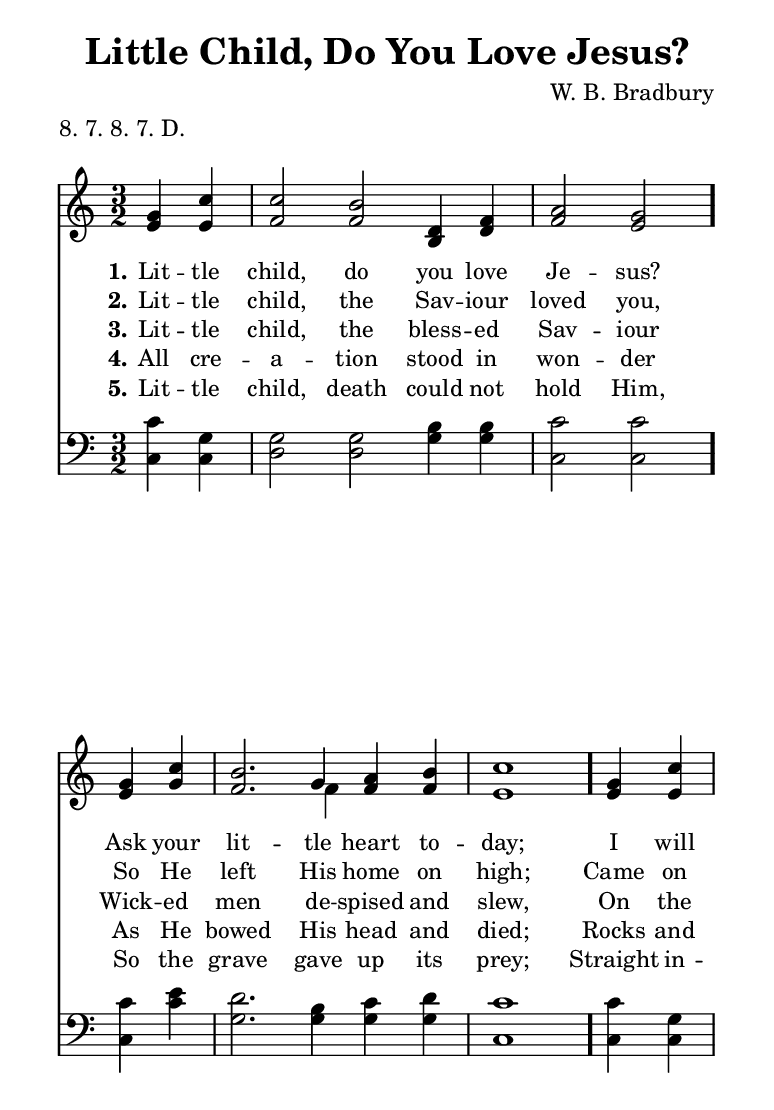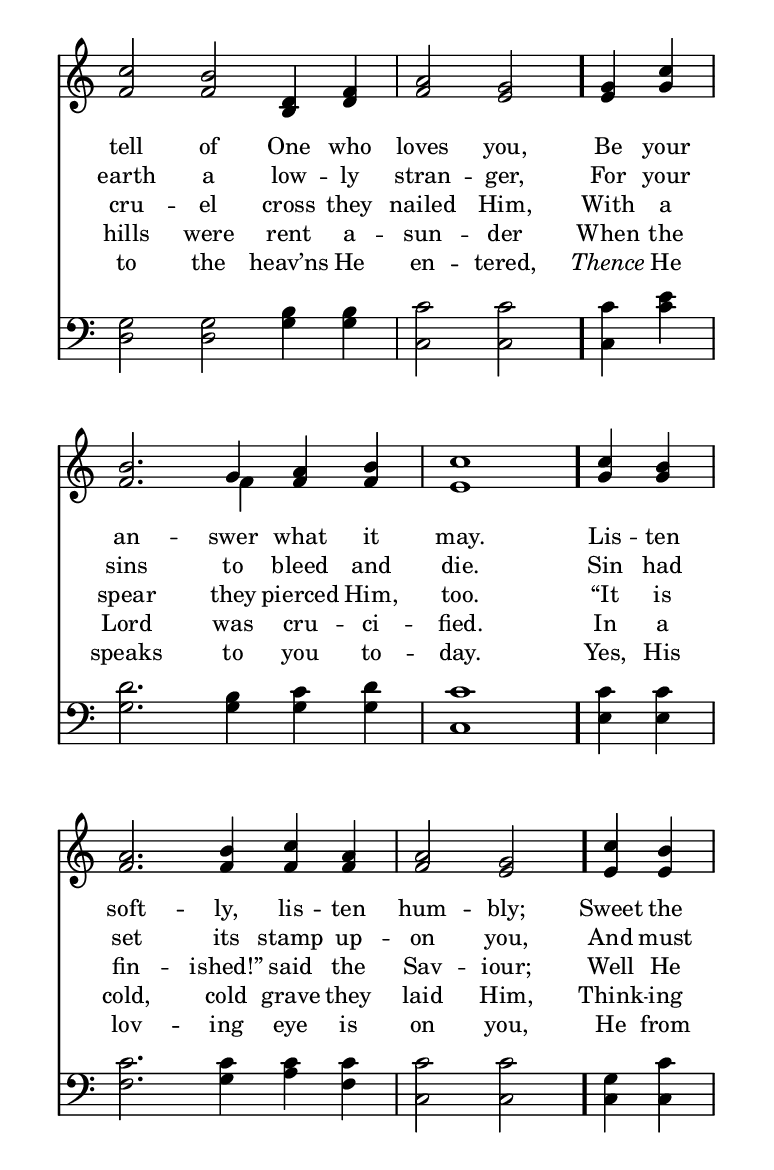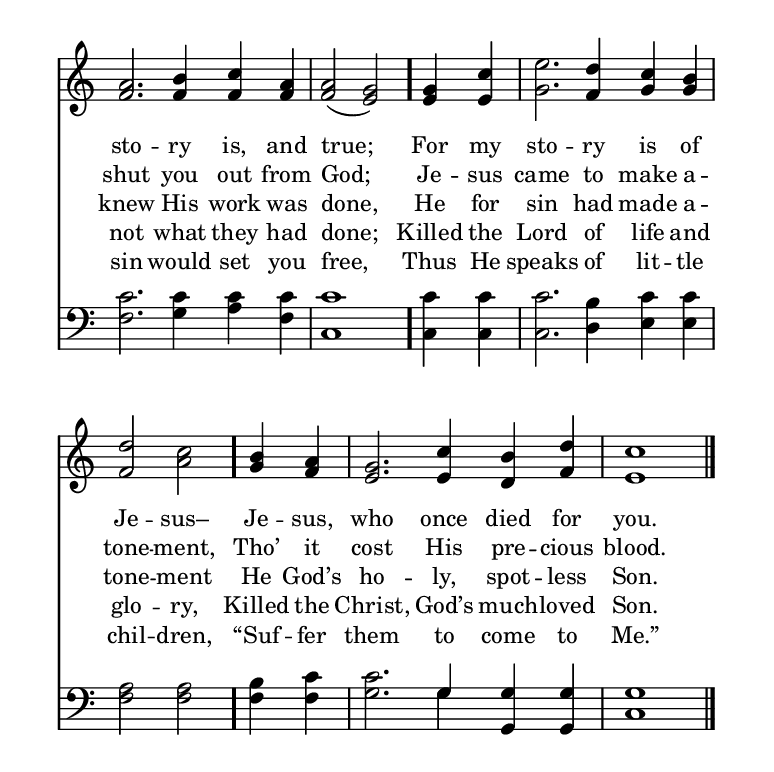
\include "common/global.ily"
\paper {
  \include "common/paper.ily"
}

\header{
  %children
  hymnnumber = "319"
  title = "Little Child, Do You Love Jesus?"
  tunename = "Whither Pilgrims"
  meter = "8. 7. 8. 7. D."
  poet = ""
  composer = "W. B. Bradbury"
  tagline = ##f
}

global = {
  \include "common/overrides.ily"
  \override Staff.TimeSignature.style = #'numbered
  \time 3/2
  \override Score.MetronomeMark.transparent = ##t % hide all fermata changes too
  \tempo 4=120
  \key c \major
  \partial 2
  \autoBeamOff
}

patternA = { c4 c | c2 c }
patternB = { c4 c | c2. c4 c c | c1 }
patternC = { c4 c | c2. c4 c c | c2 c }

notesSoprano = {
\global
\relative c'' {

  \changePitch \patternA { g c | c b d, f | a g }
  \changePitch \patternB { g c | b g a b | c }
  \changePitch \patternA { g c | c b d, f | a g }
  \changePitch \patternB { g c | b g a b | c }

  \changePitch \patternC { c b | a b c a | a g }
  \changePitch \patternC { c b | a b c a | a( g) }
  \changePitch \patternC { g c | e d c b | d c }
  \changePitch \patternB { b a | g c b d | c }

  \bar "|."

}
}

notesAlto = {
\global
\relative e' {

  \changePitch \patternA { e e | f f b, d | f e }
  \changePitch \patternB { e g | f f f f | e }
  \changePitch \patternA { e e | f f b, d | f e }
  \changePitch \patternB { e g | f f f f | e }

  \changePitch \patternC { g g | f f f f | f e }
  \changePitch \patternC { e e | f f f f | f( e) }
  \changePitch \patternC { e e | g f g g | f a }
  \changePitch \patternB { g f | e e d f | e }

}
}

notesTenor = {
\global
\relative a {

  \changePitch \patternA { c g | g g b b | c c }
  \changePitch \patternB { c e | d b c d | c }
  \changePitch \patternA { c g | g g b b | c c }
  \changePitch \patternB { c e | d b c d | c }

  \changePitch \patternC { c c | c c c c | c c }
  \changePitch \patternB { g c | c c c c | c }
  \changePitch \patternC { c c | c b c c | a a }
  \changePitch \patternB { b c | c g g g | g }

}
}

notesBass = {
\global
\relative f {

  \changePitch \patternA { c c | d d g g | c, c }
  \changePitch \patternB { c c' | g g g g | c, }
  \changePitch \patternA { c c | d d g g | c, c }
  \changePitch \patternB { c c' | g g g g | c, }

  \changePitch \patternC { e e | f g a f | c c }
  \changePitch \patternB { c c | f g a f | c }
  \changePitch \patternC { c c | c d e e | f f }
  \changePitch \patternB { f f | g g g, g | c }

}
}

wordsA = \lyricmode {
\set stanza = "1."

Lit -- tle child, do you love Je -- sus? \bar "."
Ask your lit -- tle heart to -- day; \bar "."
I will tell of One who loves you, \bar "."
Be your an -- swer what it may. \bar "."
Lis -- ten soft -- ly, lis -- ten hum -- bly; \bar "."
Sweet the sto -- ry is, and true; \bar "."
For my sto -- ry is of Je -- sus– \bar "."
Je -- sus, who once died for you. \bar "."

}

wordsB = \lyricmode {
\set stanza = "2."

Lit -- tle child, the Sav -- iour loved you,
So He left His home on high;
Came on earth a low -- ly stran -- ger,
For your sins to bleed and die.
Sin had set its stamp up -- on you,
And must shut you out from God;
Je -- sus came to make a -- tone -- ment,
Tho’ it cost His pre -- cious blood.

}

wordsC = \lyricmode {
\set stanza = "3."

Lit -- tle child, the bless -- ed Sav -- iour
Wick -- ed men de -- spised and slew,
On the cru -- el cross they nailed Him,
With a spear they pierced Him, too.
“It is fin -- ished!” said the Sav -- iour;
Well He knew His work was done,
He for sin had made a -- tone -- ment
He God’s ho -- ly, spot -- less Son.

}

wordsD = \lyricmode {
\set stanza = "4."

All cre -- a -- tion stood in won -- der
As He bowed His head and died;
Rocks and hills were rent a -- sun -- der
When the Lord was cru -- ci -- fied.
In a cold, cold grave they laid Him,
Think -- ing not what they had done;
Killed the Lord of life and glo -- ry,
Killed the Christ, God’s much -- loved Son.

}

wordsE = \lyricmode {
\set stanza = "5."

Lit -- tle child, death could not hold Him,
So the grave gave up its prey;
Straight in -- to the heav’ns He en -- tered,
\italicsOn Thence \italicsOff He speaks to you to -- day.
Yes, His lov -- ing eye is on you,
He from sin would set you free,
Thus He speaks of lit -- tle chil -- dren,
“Suf -- fer them to come to Me.”

}

\score {
  \context ChoirStaff <<
    \context Staff = upper <<
      \set Staff.autoBeaming = ##f
      \set ChoirStaff.systemStartDelimiter = #'SystemStartBar
      \set ChoirStaff.printPartCombineTexts = ##f
      \partcombine #'(2 . 9) \notesSoprano \notesAlto
      \context NullVoice = sopranos { \voiceOne << \notesSoprano >> }
      \context NullVoice = altos { \voiceTwo << \notesAlto >> }
      \context Lyrics = one   \lyricsto sopranos \wordsA
      \context Lyrics = two   \lyricsto sopranos \wordsB
      \context Lyrics = three \lyricsto sopranos \wordsC
      \context Lyrics = four  \lyricsto sopranos \wordsD
      \context Lyrics = five  \lyricsto sopranos \wordsE
    >>
    \context Staff = men <<
      \set Staff.autoBeaming = ##f
      \clef bass
      \set ChoirStaff.printPartCombineTexts = ##f
      \partcombine #'(2 . 9) \notesTenor \notesBass
      \context NullVoice = tenors { \voiceOne << \notesTenor >> }
      \context NullVoice = basses { \voiceTwo << \notesBass >> }
    >>
  >>
  \layout {
    \include "common/layout.ily"
  }
  \midi{
    \include "common/midi.ily"
  }
}

\version "2.19.49"  % necessary for upgrading to future LilyPond versions.

% vi:set et ts=2 sw=2 ai nocindent syntax=lilypond:
